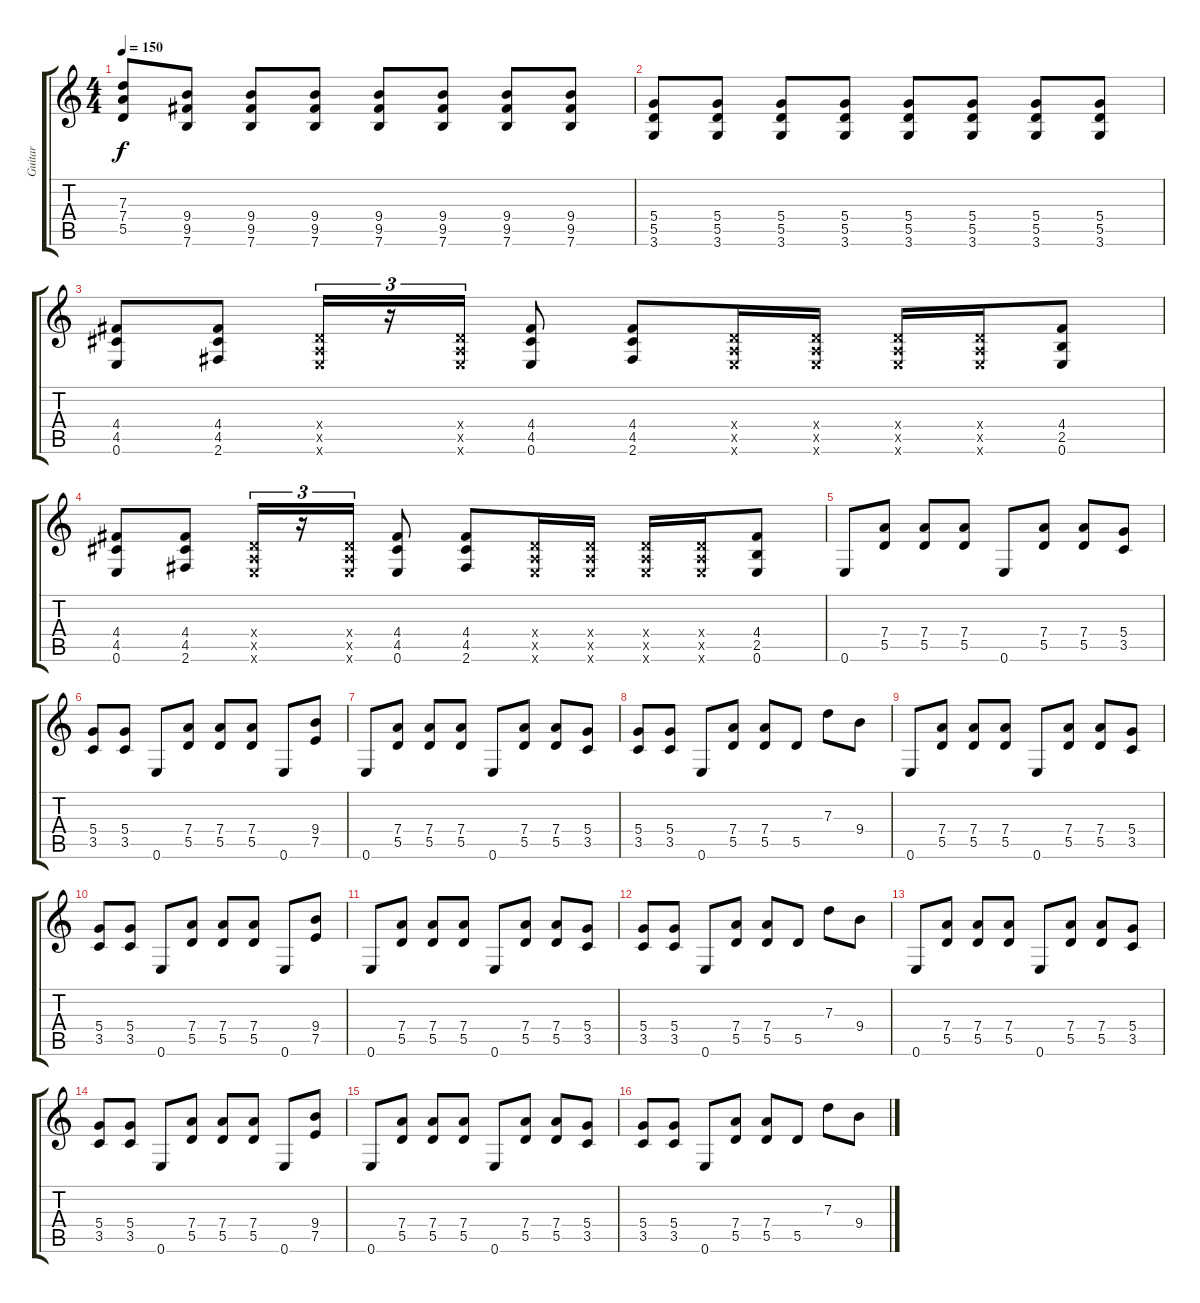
\track ("Guitar" "Guitar") {instrument overdrivenguitar}
\staff {score tabs}
\tuning (E4 B3 G3 D3 A2 E2) {hide}
\ts (4 4)
\tempo 150
\clef g2
\ks c
(7.3 7.4 5.5).8{dy f} (9.4 9.5 7.6).8 (9.4 9.5 7.6).8 (9.4 9.5 7.6).8 (9.4 9.5 7.6).8 (9.4 9.5 7.6).8 (9.4 9.5 7.6).8 (9.4 9.5 7.6).8 |
(5.4 5.5 3.6).8 (5.4 5.5 3.6).8 (5.4 5.5 3.6).8 (5.4 5.5 3.6).8 (5.4 5.5 3.6).8 (5.4 5.5 3.6).8 (5.4 5.5 3.6).8 (5.4 5.5 3.6).8 |
(4.4 4.5 0.6).8 (4.4 4.5 2.6).8 (0.4{x} 0.5{x} 0.6{x}).16{tu (3 2)} r.16{tu (3 2)} (0.4{x} 0.5{x} 0.6{x}).16{tu (3 2)} (4.4 4.5 0.6).8 (4.4 4.5 2.6).8 (0.4{x} 0.5{x} 0.6{x}).16 (0.4{x} 0.5{x} 0.6{x}).16 (0.4{x} 0.5{x} 0.6{x}).16 (0.4{x} 0.5{x} 0.6{x}).16 (4.4 2.5 0.6).8 |
(4.4 4.5 0.6).8 (4.4 4.5 2.6).8 (0.4{x} 0.5{x} 0.6{x}).16{tu (3 2)} r.16{tu (3 2)} (0.4{x} 0.5{x} 0.6{x}).16{tu (3 2)} (4.4 4.5 0.6).8 (4.4 4.5 2.6).8 (0.4{x} 0.5{x} 0.6{x}).16 (0.4{x} 0.5{x} 0.6{x}).16 (0.4{x} 0.5{x} 0.6{x}).16 (0.4{x} 0.5{x} 0.6{x}).16 (4.4 2.5 0.6).8 |
0.6.8 (7.4 5.5).8 (7.4 5.5).8 (7.4 5.5).8 0.6.8 (7.4 5.5).8 (7.4 5.5).8 (5.4 3.5).8 |
(5.4 3.5).8 (5.4 3.5).8 0.6.8 (7.4 5.5).8 (7.4 5.5).8 (7.4 5.5).8 0.6.8 (9.4 7.5).8 |
0.6.8 (7.4 5.5).8 (7.4 5.5).8 (7.4 5.5).8 0.6.8 (7.4 5.5).8 (7.4 5.5).8 (5.4 3.5).8 |
(5.4 3.5).8 (5.4 3.5).8 0.6.8 (7.4 5.5).8 (7.4 5.5).8 5.5.8 7.3.8 9.4.8 |
0.6.8 (7.4 5.5).8 (7.4 5.5).8 (7.4 5.5).8 0.6.8 (7.4 5.5).8 (7.4 5.5).8 (5.4 3.5).8 |
(5.4 3.5).8 (5.4 3.5).8 0.6.8 (7.4 5.5).8 (7.4 5.5).8 (7.4 5.5).8 0.6.8 (9.4 7.5).8 |
0.6.8 (7.4 5.5).8 (7.4 5.5).8 (7.4 5.5).8 0.6.8 (7.4 5.5).8 (7.4 5.5).8 (5.4 3.5).8 |
(5.4 3.5).8 (5.4 3.5).8 0.6.8 (7.4 5.5).8 (7.4 5.5).8 5.5.8 7.3.8 9.4.8 |
0.6.8 (7.4 5.5).8 (7.4 5.5).8 (7.4 5.5).8 0.6.8 (7.4 5.5).8 (7.4 5.5).8 (5.4 3.5).8 |
(5.4 3.5).8 (5.4 3.5).8 0.6.8 (7.4 5.5).8 (7.4 5.5).8 (7.4 5.5).8 0.6.8 (9.4 7.5).8 |
0.6.8 (7.4 5.5).8 (7.4 5.5).8 (7.4 5.5).8 0.6.8 (7.4 5.5).8 (7.4 5.5).8 (5.4 3.5).8 |
(5.4 3.5).8 (5.4 3.5).8 0.6.8 (7.4 5.5).8 (7.4 5.5).8 5.5.8 7.3.8 9.4.8
